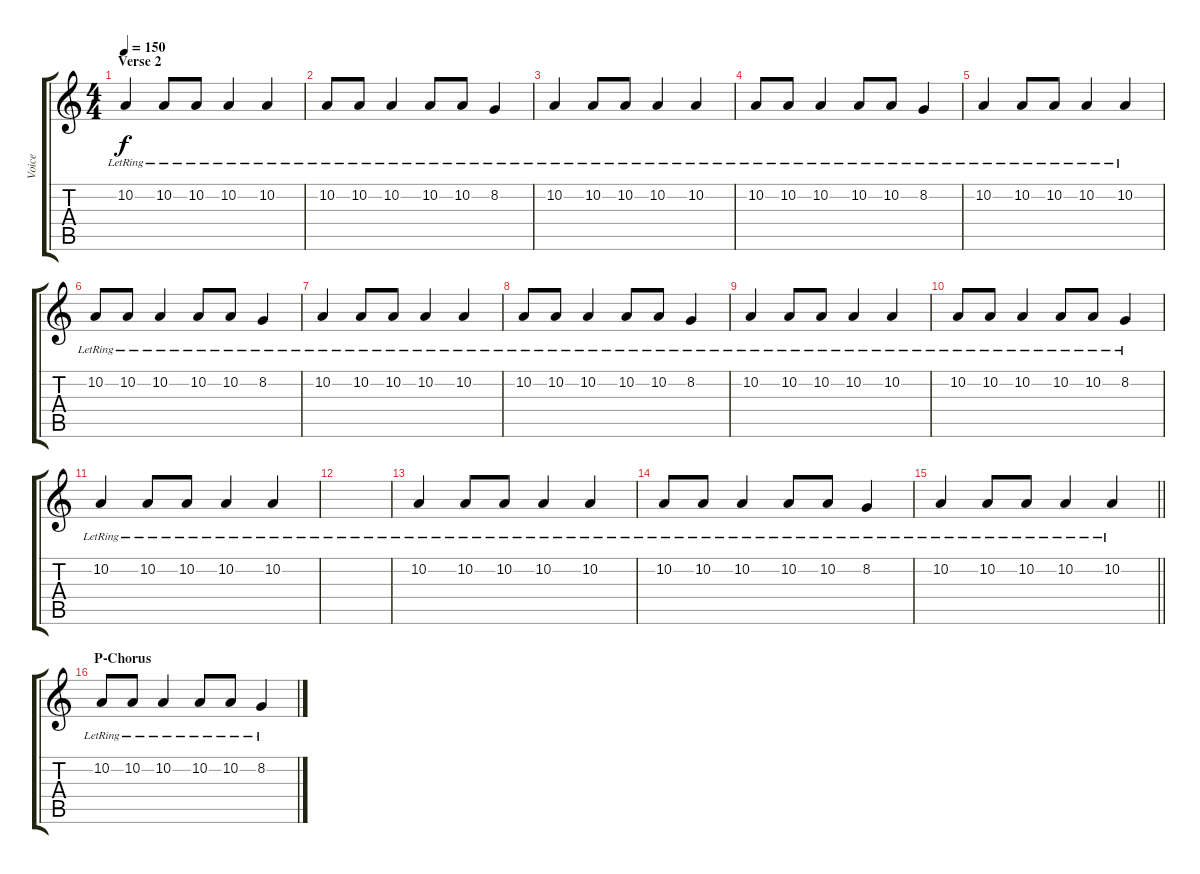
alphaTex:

\track ("Voice" "Voice") {instrument fx4atmosphere}
\staff {score tabs}
\tuning (E4 B3 G3 D3 A2 E2) {hide}
\ts (4 4)
\section ("" "Verse 2")
\tempo 150
\clef g2
\ks c
10.2{lr}.4{dy f volume 8 balance 5} 10.2{lr}.8 10.2{lr}.8 10.2{lr}.4 10.2{lr}.4 |
10.2{lr}.8 10.2{lr}.8 10.2{lr}.4 10.2{lr}.8 10.2{lr}.8 8.2{lr}.4 |
10.2{lr}.4 10.2{lr}.8 10.2{lr}.8 10.2{lr}.4 10.2{lr}.4 |
10.2{lr}.8 10.2{lr}.8 10.2{lr}.4 10.2{lr}.8 10.2{lr}.8 8.2{lr}.4 |
10.2{lr}.4 10.2{lr}.8 10.2{lr}.8 10.2{lr}.4 10.2{lr}.4 |
10.2{lr}.8 10.2{lr}.8 10.2{lr}.4 10.2{lr}.8 10.2{lr}.8 8.2{lr}.4 |
10.2{lr}.4 10.2{lr}.8 10.2{lr}.8 10.2{lr}.4 10.2{lr}.4 |
10.2{lr}.8 10.2{lr}.8 10.2{lr}.4 10.2{lr}.8 10.2{lr}.8 8.2{lr}.4 |
10.2{lr}.4 10.2{lr}.8 10.2{lr}.8 10.2{lr}.4 10.2{lr}.4 |
10.2{lr}.8 10.2{lr}.8 10.2{lr}.4 10.2{lr}.8 10.2{lr}.8 8.2{lr}.4 |
10.2{lr}.4 10.2{lr}.8 10.2{lr}.8 10.2{lr}.4 10.2{lr}.4 |
|
10.2{lr}.4 10.2{lr}.8 10.2{lr}.8 10.2{lr}.4 10.2{lr}.4 |
10.2{lr}.8 10.2{lr}.8 10.2{lr}.4 10.2{lr}.8 10.2{lr}.8 8.2{lr}.4 |
\barLineRight lightlight
10.2{lr}.4 10.2{lr}.8 10.2{lr}.8 10.2{lr}.4 10.2{lr}.4 |
\section ("" "P-Chorus")
10.2{lr}.8 10.2{lr}.8 10.2{lr}.4 10.2{lr}.8 10.2{lr}.8 8.2{lr}.4
